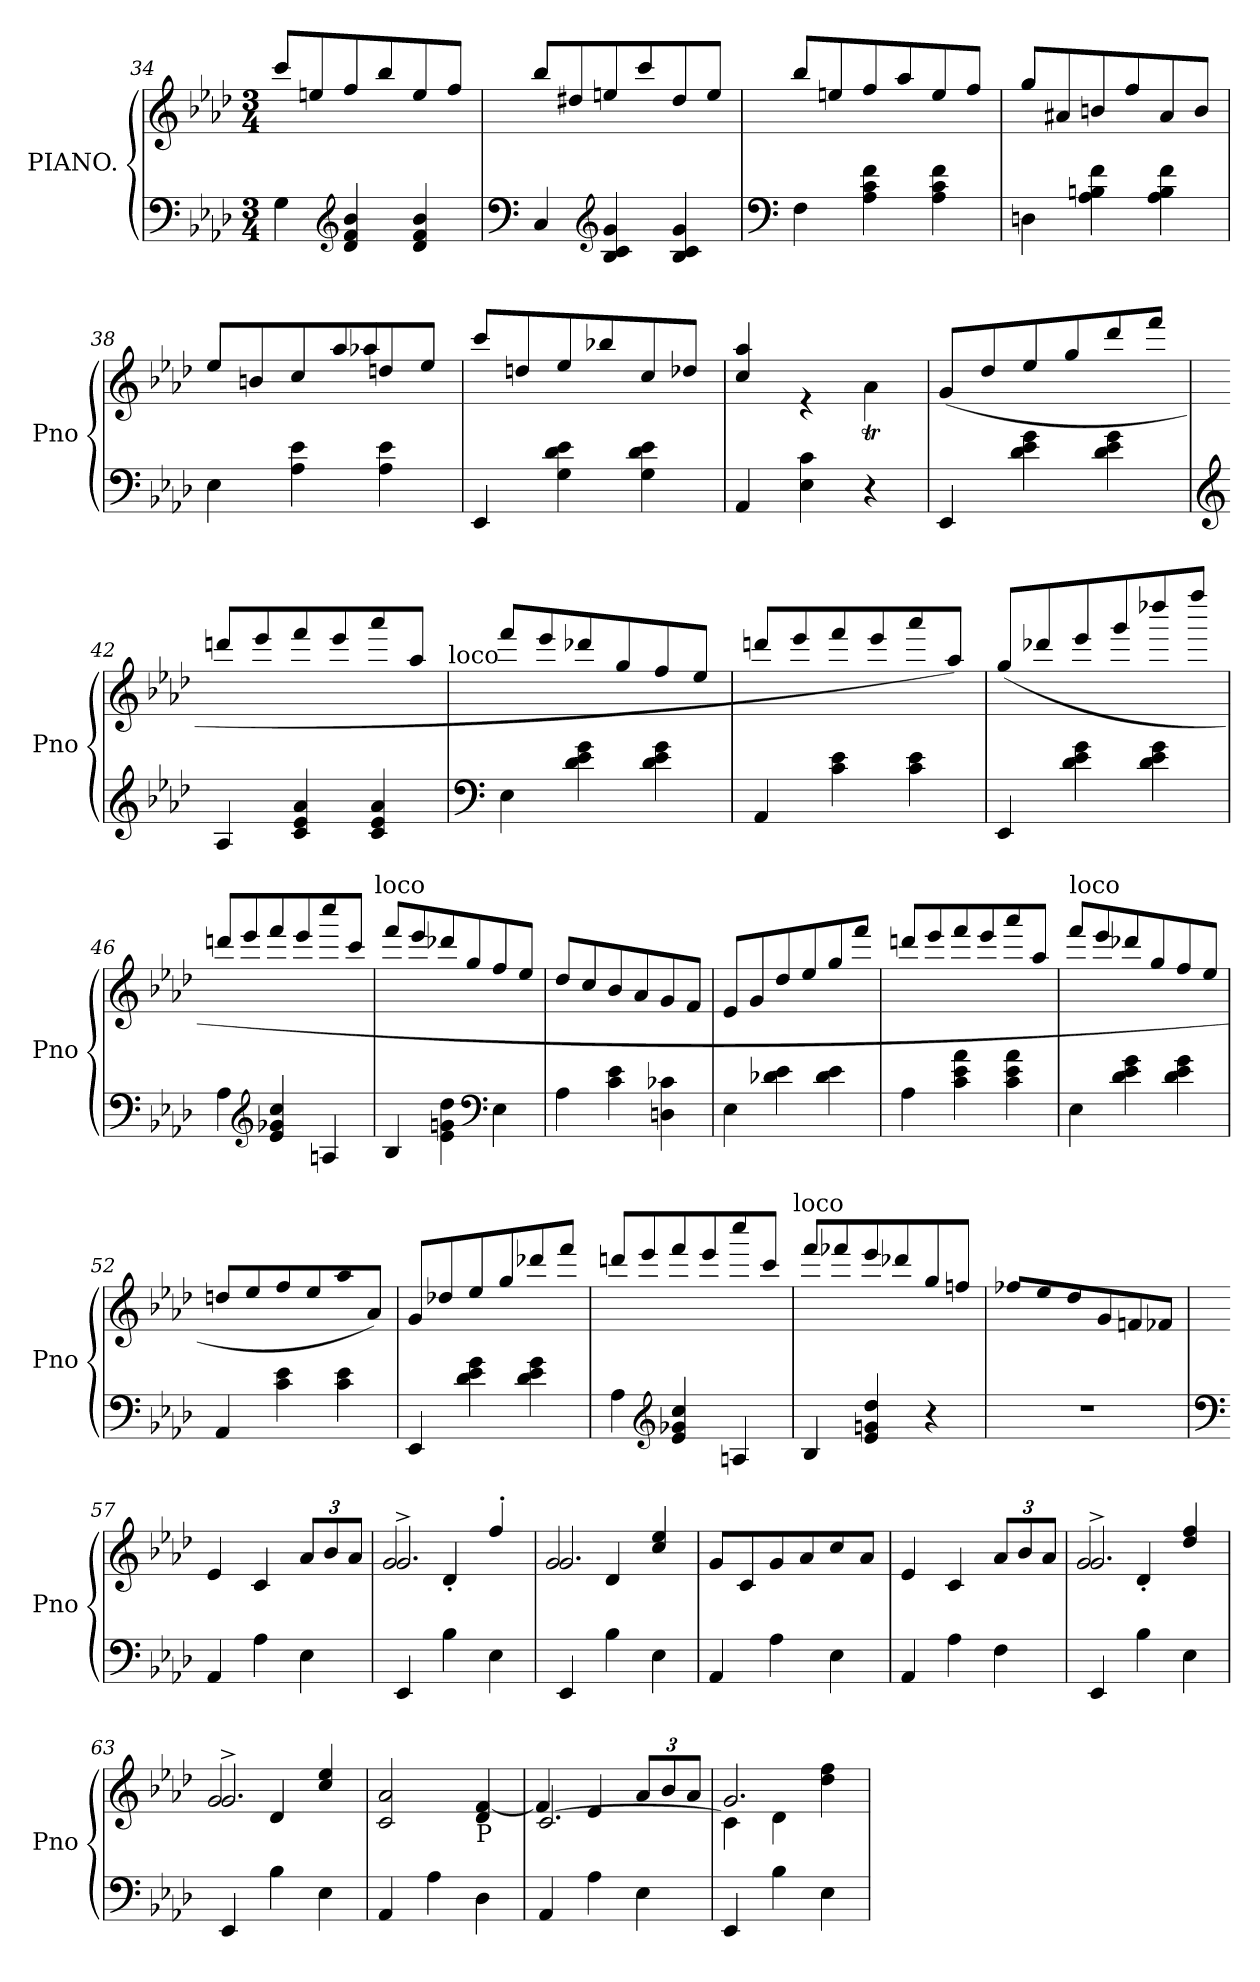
**kern	**kern
*part1	*part1
*staff2	*staff1
*I"PIANO.	*
*I'Pno	*
*clefF4	*clefG2
*k[b-e-a-d-]	*k[b-e-a-d-]
*A-:	*A-:
*M3/4	*M3/4
=34	=34
*	*^
4G\	8ccc/L	4ccc/
.	8een/	.
*clefG2	*	*
4d-/ 4f/ 4b-/	8ff/	8rcccyy
.	8bb-/	4bb-/
4d-/ 4f/ 4b-/	8ee/	.
.	8ff/J	8reeeyy
=35	=35	=35
*clefF4	*	*
4C/	8bb-/L	4bb-/
.	8dd#X/	.
*clefG2	*	*
4B-/ 4c/ 4g/	8een/	8rcccyy
.	8ccc/	4ccc/
4B-/ 4c/ 4g/	8dd#/	.
.	8ee/J	8rcccyy
!!LO:LB:g=z	!!
=36	=36	=36
*clefF4	*	*
4F\	8bb-/L	4bb-/
.	8een/	.
4A-\ 4c\ 4f\	8ff/	8reeeyy
.	8aa-/	4aa-/
4A-\ 4c\ 4f\	8ee/	.
.	8ff/J	8reeeyy
=37	=37	=37
4Dn\	8gg/L	4gg/
.	8a#X/	.
4A-\ 4Bn\ 4f\	8bn/	8raayy
.	8ff/	4ff/
4A-\ 4B\ 4f\	8a#/	.
.	8b/J	8rcccyy
=38	=38	=38
4E-\	8ee-/L	4ee-/
.	8bn/	.
4A-\ 4e-\	8cc/	8reeeyy
.	8aa-/	4aa-X/
4A-\ 4e-\	8ddn/	.
.	8ee-/J	8rcccyy
=39	=39	=39
4EE-/	2.ryy	8ccc/L
.	.	8ddn/
4G\ 4d-\ 4e-\	.	8ee-/
.	.	8bb-X/
4G\ 4d-\ 4e-\	.	8cc/
.	.	8dd-X/J
=40	=40	=40
4AA-/	2.ryy	4cc/ 4aa-/
4E-\ 4c\	.	4r
4r	.	4a-T\
=41	=41	=41
4EE-/	2.ryy	(>8g/L
.	.	8dd-/
4d-\ 4e-\ 4g\	.	8ee-/
.	.	8gg/
4d-\ 4e-\ 4g\	.	8ddd-/
.	.	8fff/J
!!LO:LB:g=z	!!
=42	=42	=42
*clefG2	*	*
4A-/	2.ryy	8dddn/L
.	.	8eee-/
4c/ 4e-/ 4a-/	.	8fff/
.	.	8eee-/
4c/ 4e-/ 4a-/	.	8aaa-/
.	.	8aa-/J
!	!	!LO:TX:a:t=loco
=43	=43	=43
*clefF4	*	*
4E-\	2.ryy	8fff/L
.	.	8eee-/
4d-\ 4e-\ 4g\	.	8ddd-X/
.	.	8gg/
4d-\ 4e-\ 4g\	.	8ff/
.	.	8ee-/J
=44	=44	=44
4AA-/	2.ryy	8dddn/L
.	.	8eee-/
4c\ 4e-\	.	8fff/
.	.	8eee-/
4c\ 4e-\	.	8aaa-/
.	.	8aa-/J)
=45	=45	=45
4EE-/	2.ryy	(>8gg/L
.	.	8ddd-X/
4d-\ 4e-\ 4g\	.	8eee-/
.	.	8ggg/
4d-\ 4e-\ 4g\	.	8dddd-X/
.	.	8ffff/J
=46	=46	=46
4A-\	2.ryy	8dddn/L
.	.	8eee-/
*clefG2	*	*
4e-/ 4g-X/ 4cc/	.	8fff/
.	.	8eee-/
4An/	.	8cccc/
.	.	8ccc/J
!	!	!LO:TX:a:t=loco
!!LO:LB:g=z	!!
=47	=47	=47
4B-/	2.ryy	8fff/L
.	.	8eee-/
4e-\ 4gn\ 4dd-\	.	8ddd-X/
.	.	8gg/
*clefF4	*	*
4E-\	.	8ff/
.	.	8ee-/J
=48	=48	=48
4A-\	2.ryy	8dd-/L
.	.	8cc/
4c\ 4e-\	.	8b-/
.	.	8a-/
4Dn\ 4c-X\	.	8g/
.	.	8f/J
=49	=49	=49
4E-\	2.ryy	8e-/L
.	.	8g/
4d-X\ 4e-\	.	8dd-/
.	.	8ee-/
4d-\ 4e-\	.	8gg/
.	.	8fff/J
=50	=50	=50
4A-\	2.ryy	8dddn/L
.	.	8eee-/
4c\ 4e-\ 4a-\	.	8fff/
.	.	8eee-/
4c\ 4e-\ 4a-\	.	8aaa-/
.	.	8aa-/J
=51	=51	=51
!	!LO:TX:a:t=loco	!
4E-\	2.ryy	8fff/L
.	.	8eee-/
4d-\ 4e-\ 4g\	.	8ddd-X/
.	.	8gg/
4d-\ 4e-\ 4g\	.	8ff/
.	.	8ee-/J
=52	=52	=52
4AA-/	2.ryy	8ddn/L
.	.	8ee-/
4c\ 4e-\	.	8ff/
.	.	8ee-/
4c\ 4e-\	.	8aa-/
.	.	8a-/J)
!!LO:LB:g=z	!!
=53	=53	=53
4EE-/	2.ryy	8g/L
.	.	8dd-X/
4d-\ 4e-\ 4g\	.	8ee-/
.	.	8gg/
4d-\ 4e-\ 4g\	.	8ddd-X/
.	.	8fff/J
=54	=54	=54
4A-\	2.ryy	8dddn/L
.	.	8eee-/
*clefG2	*	*
4e-/ 4g-X/ 4cc/	.	8fff/
.	.	8eee-/
4An/	.	8cccc/
.	.	8ccc/J
!	!	!LO:TX:a:t=loco
=55	=55	=55
4B-/	2.ryy	8fff/L
.	.	8fff-X/
4e-/ 4gn/ 4dd-/	.	8eee-/
.	.	8ddd-X/
4r	.	8gg/
.	.	8ffn/J
=56	=56	=56
2.rdd	2.ryy	8ff-X/L
.	.	8ee-/
.	.	8dd-/
.	.	8g/
.	.	8fn/
.	.	8f-X/J
=57	=57	=57
*clefF4	*	*
4AA-/	2.ryy	4e-/
4A-\	.	4c/
*	*	*Xbrackettup
4E-\	.	12a-/L
.	.	12b-/
.	.	12a-/J
=58	=58	=58
*	*	*^
4EE-/	2.g^/	4rFyy	2g/
4B-\	.	4d-'/	.
4E-\	.	4rFyy	4ff'/
!!LO:PB:g=z	!!	!!
=59	=59	=59	=59
4EE-/	2.g/	4rFyy	2g/
4B-\	.	4d-/	.
4E-\	.	4rFyy	4cc/ 4ee-/
*	*	*v	*v
=60	=60	=60
4AA-/	2.ryy	8g/L
.	.	8c/
4A-\	.	8g/
.	.	8a-/
4E-\	.	8cc/
.	.	8a-/J
=61	=61	=61
4AA-/	2.ryy	4e-/
4A-\	.	4c/
4F\	.	12a-/L
.	.	12b-/
.	.	12a-/J
=62	=62	=62
*	*	*^
4EE-/	2.g^/	4rAyy	2g/
4B-\	.	4d-'/	.
4E-\	.	4rAyy	4dd-/ 4ff/
=63	=63	=63	=63
4EE-/	2.g^/	4rAyy	2g/
4B-\	.	4d-/	.
4E-\	.	4reyy	4cc/ 4ee-/
*	*	*v	*v
=64	=64	=64
4AA-/	2.ryy	2c/ 2a-/
4A-\	.	.
!	!	!LO:TX:b:t=P
4D-\	.	4d-/ [4f/
=65	=65	=65
4AA-/	[2.c/	4f/]
4A-\	.	4e-/
4E-\	.	12a-/L
.	.	12b-/
.	.	12a-/J
=66	=66	=66
4EE-/	2.g/	4c\]
4B-\	.	4d-\
4E-\	.	4dd-\ 4ff\
*	*v	*v
=	=
*-	*-
